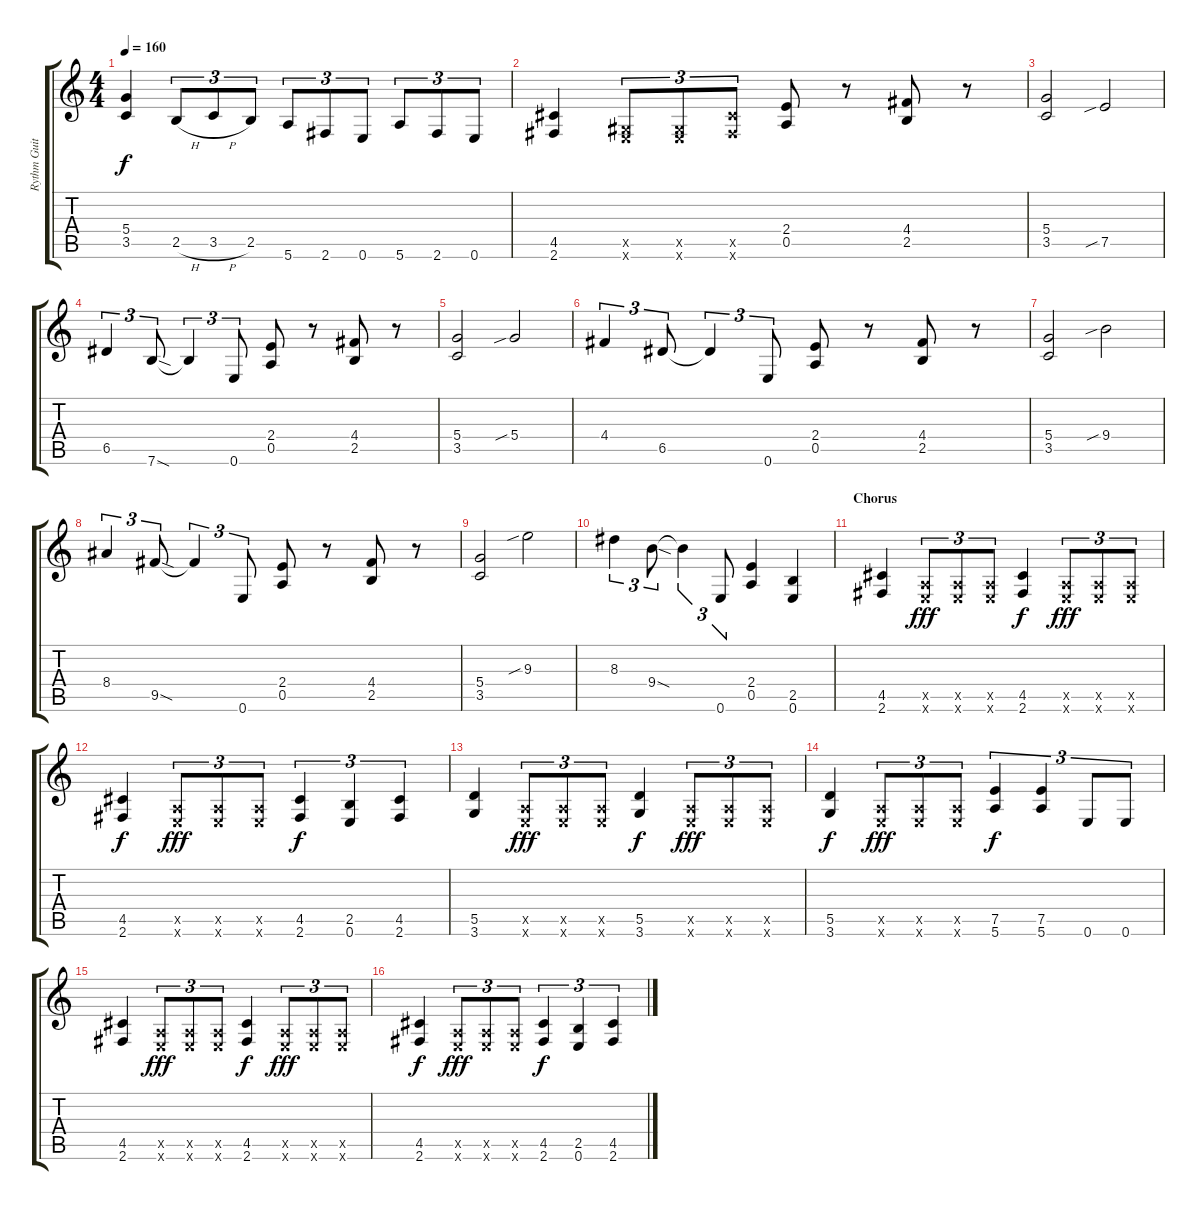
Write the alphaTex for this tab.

\track ("Rythm Guitar (Dave Mustaine)" "Rythm Guit") {instrument distortionguitar}
\staff {score tabs}
\tuning (E4 B3 G3 D3 A2 E2) {hide}
\ts (4 4)
\tempo 160
\clef g2
\ks c
(5.4 3.5).4{dy f} 2.5{h}.8{tu (3 2)} 3.5{h}.8{tu (3 2)} 2.5.8{tu (3 2)} 5.6.8{tu (3 2)} 2.6.8{tu (3 2)} 0.6.8{tu (3 2)} 5.6.8{tu (3 2)} 2.6.8{tu (3 2)} 0.6.8{tu (3 2)} |
(4.5 2.6).4 (-1.5{x} 0.6{x}).8{tu (3 2)} (-1.5{x} 0.6{x}).8{tu (3 2)} (4.5{x} 2.6{x}).8{tu (3 2)} (2.4 0.5).8 r.8 (4.4 2.5).8 r.8 |
(5.4 3.5).2 7.5{sib}.2 |
6.5.4{tu (3 2)} 7.6{sod}.8{tu (3 2)} 7.6{t}.4{tu (3 2)} 0.6.8{tu (3 2)} (2.4 0.5).8 r.8 (4.4 2.5).8 r.8 |
(5.4 3.5).2 5.4{sib}.2 |
4.4.4{tu (3 2)} 6.5.8{tu (3 2)} 6.5{t}.4{tu (3 2)} 0.6.8{tu (3 2)} (2.4 0.5).8 r.8 (4.4 2.5).8 r.8 |
(5.4 3.5).2 9.4{sib}.2 |
8.4.4{tu (3 2)} 9.5{sod}.8{tu (3 2)} 9.5{t}.4{tu (3 2)} 0.6.8{tu (3 2)} (2.4 0.5).8 r.8 (4.4 2.5).8 r.8 |
(5.4 3.5).2 9.3{sib}.2 |
8.3.4{tu (3 2)} 9.4{sod}.8{tu (3 2)} 9.4{t}.4{tu (3 2)} 0.6.8{tu (3 2)} (2.4 0.5).4 (2.5 0.6).4 |
\section ("" "Chorus")
(4.5 2.6).4 (0.5{x} 0.6{x}).8{tu (3 2) dy fff} (0.5{x} 0.6{x}).8{tu (3 2)} (0.5{x} 0.6{x}).8{tu (3 2)} (4.5 2.6).4{dy f} (0.5{x} 0.6{x}).8{tu (3 2) dy fff} (0.5{x} 0.6{x}).8{tu (3 2)} (0.5{x} 0.6{x}).8{tu (3 2)} |
(4.5 2.6).4{dy f} (0.5{x} 0.6{x}).8{tu (3 2) dy fff} (0.5{x} 0.6{x}).8{tu (3 2)} (0.5{x} 0.6{x}).8{tu (3 2)} (4.5 2.6).4{tu (3 2) dy f} (2.5 0.6).4{tu (3 2)} (4.5 2.6).4{tu (3 2)} |
(5.5 3.6).4 (0.5{x} 0.6{x}).8{tu (3 2) dy fff} (0.5{x} 0.6{x}).8{tu (3 2)} (0.5{x} 0.6{x}).8{tu (3 2)} (5.5 3.6).4{dy f} (0.5{x} 0.6{x}).8{tu (3 2) dy fff} (0.5{x} 0.6{x}).8{tu (3 2)} (0.5{x} 0.6{x}).8{tu (3 2)} |
(5.5 3.6).4{dy f} (0.5{x} 0.6{x}).8{tu (3 2) dy fff} (0.5{x} 0.6{x}).8{tu (3 2)} (0.5{x} 0.6{x}).8{tu (3 2)} (7.5 5.6).4{tu (3 2) dy f} (7.5 5.6).4{tu (3 2)} 0.6.8{tu (3 2)} 0.6.8{tu (3 2)} |
(4.5 2.6).4 (0.5{x} 0.6{x}).8{tu (3 2) dy fff} (0.5{x} 0.6{x}).8{tu (3 2)} (0.5{x} 0.6{x}).8{tu (3 2)} (4.5 2.6).4{dy f} (0.5{x} 0.6{x}).8{tu (3 2) dy fff} (0.5{x} 0.6{x}).8{tu (3 2)} (0.5{x} 0.6{x}).8{tu (3 2)} |
(4.5 2.6).4{dy f} (0.5{x} 0.6{x}).8{tu (3 2) dy fff} (0.5{x} 0.6{x}).8{tu (3 2)} (0.5{x} 0.6{x}).8{tu (3 2)} (4.5 2.6).4{tu (3 2) dy f} (2.5 0.6).4{tu (3 2)} (4.5 2.6).4{tu (3 2)}
